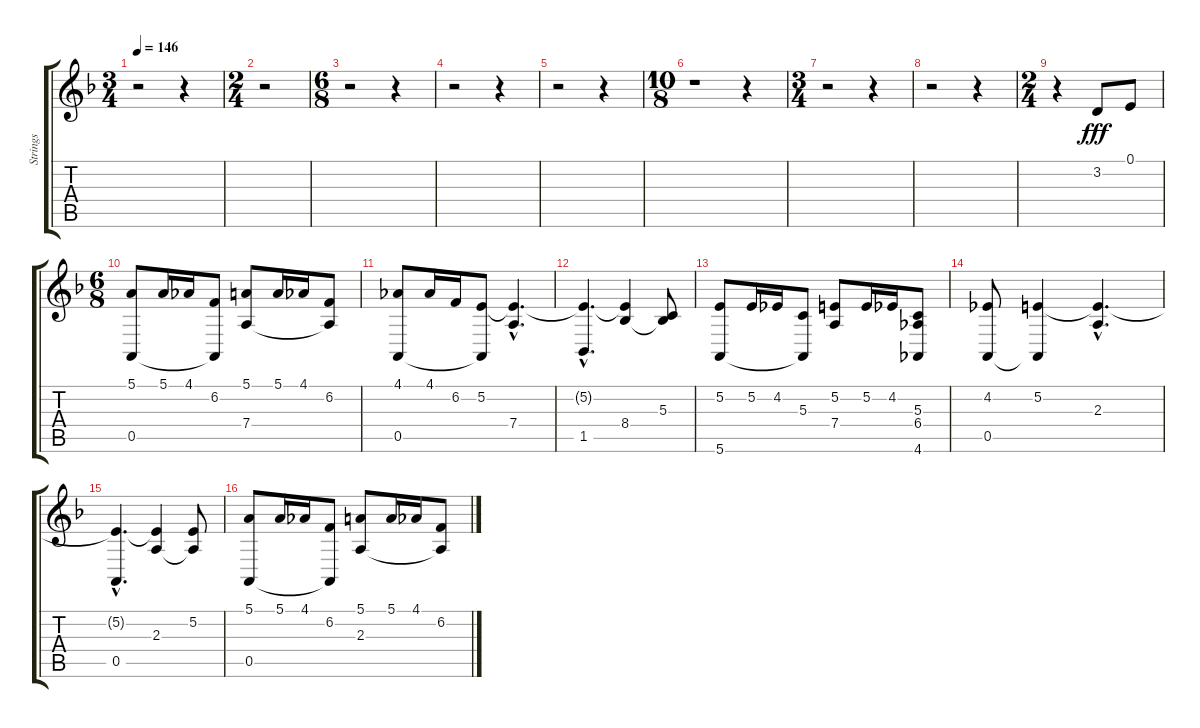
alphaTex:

\track ("Strings" "Strings") {instrument stringensemble1}
\staff {score tabs}
\tuning (E4 B3 G3 D3 A2 E2) {hide}
\ts (3 4)
\tempo 146
\clef g2
\ks f
r.2{dy fff} r.4 |
\ts (2 4)
r.2 |
\ts (6 8)
r.2 r.4 |
r.2 r.4 |
r.2 r.4 |
\ts (10 8)
r.1 r.4 |
\ts (3 4)
r.2 r.4 |
r.2 r.4 |
\ts (2 4)
r.4 3.2.8 0.1.8 |
\ts (6 8)
(5.1 0.5).8 5.1.16 4.1.16 (6.2 0.5{t}).8 (5.1 7.4).8 5.1.16 4.1.16 (6.2 7.4{t}).8 |
(4.1 0.5).8 4.1.16 6.2.16 (5.2 0.5{t}).8 (5.2{hac t} 7.4{hac}).4{d} |
(5.2{hac t} 1.5{hac}).4{d} (5.2{t} 8.4).4 (5.3 8.4{t}).8 |
(5.2 5.6).8 5.2.16 4.2.16 (5.3 5.6{t}).8 (5.2 7.4).8 5.2.16 4.2.16 (5.3 6.4 4.6).8 |
(4.2 0.5).8 (5.2 0.5{t}).4 (5.2{hac t} 2.3{hac}).4{d} |
(5.2{hac t} 0.5{hac}).4{d} (5.2{t} 2.3).4 (5.2 2.3{t}).8 |
(5.1 0.5).8 5.1.16 4.1.16 (6.2 0.5{t}).8 (5.1 2.3).8 5.1.16 4.1.16 (6.2 2.3{t}).8
